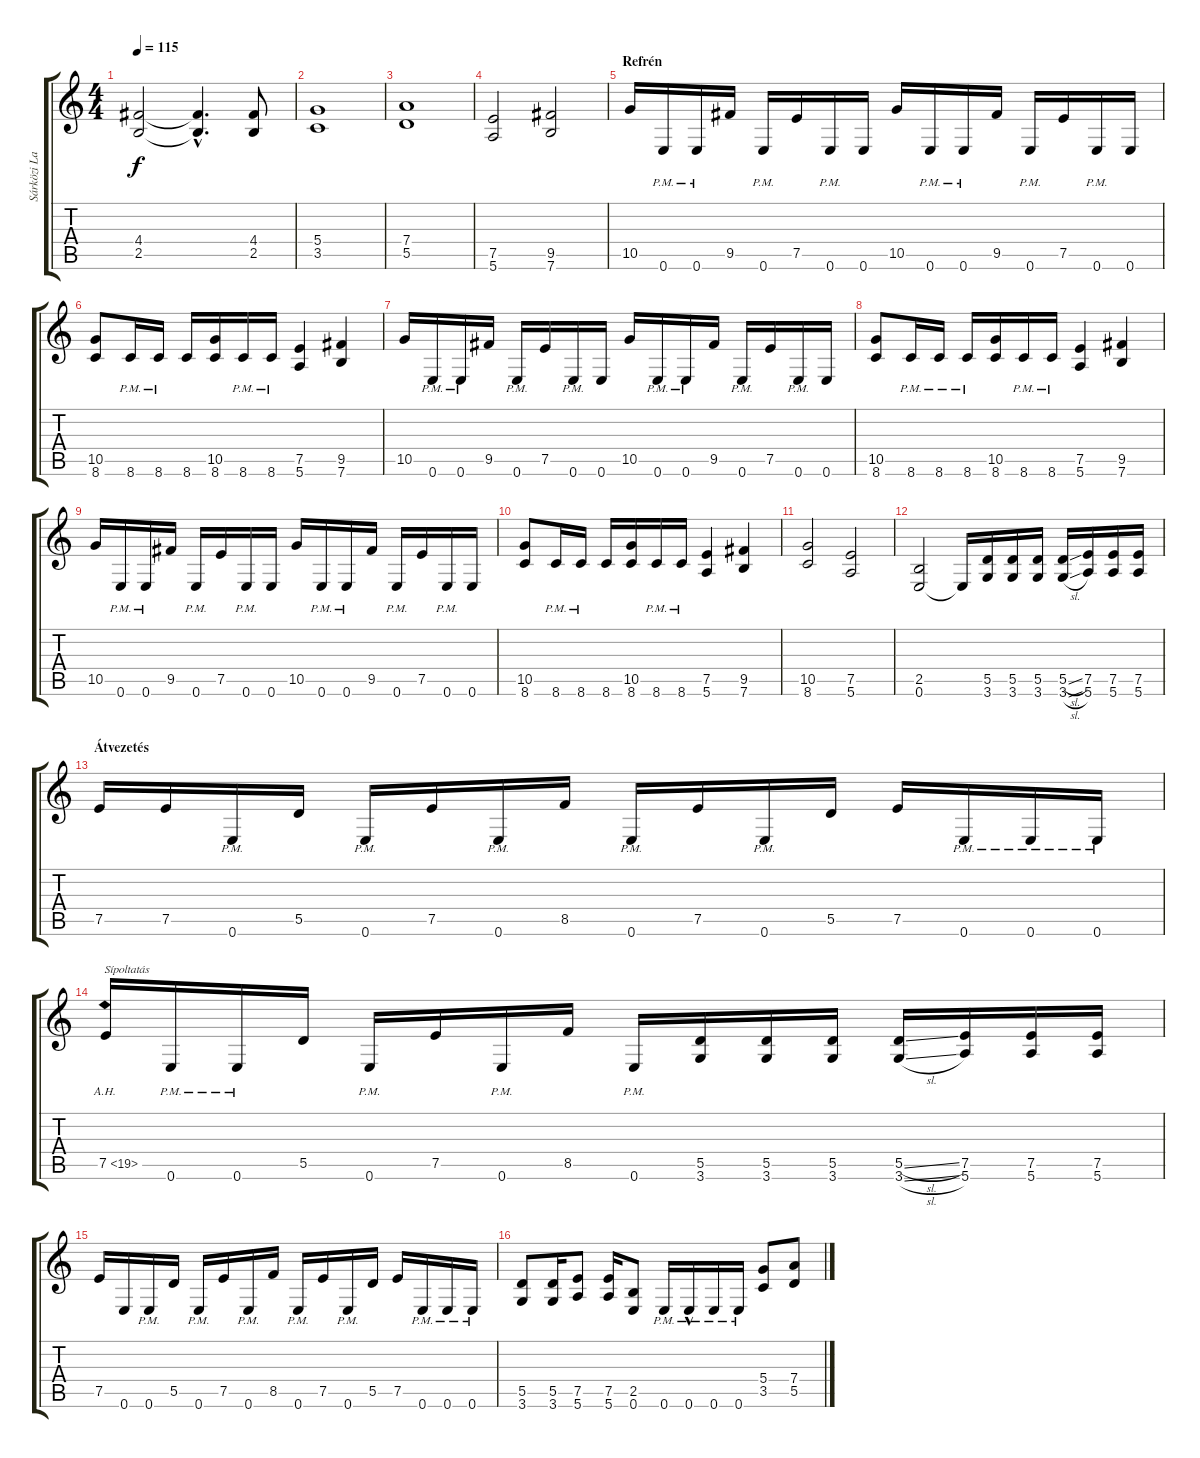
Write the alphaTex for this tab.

\track ("Sárközi Lajos /gitár/" "Sárközi La") {instrument distortionguitar}
\staff {score tabs}
\tuning (E4 B3 G3 D3 A2 E2) {hide}
\ts (4 4)
\tempo 115
\clef g2
\ks c
(4.4 2.5).2{dy f} (4.4{hac t} 2.5{hac t}).4{d} (4.4 2.5).8 |
(5.4 3.5).1 |
(7.4 5.5).1 |
(7.5 5.6).2 (9.5 7.6).2 |
\section ("" "Refrén")
10.5.16 0.6{pm}.16 0.6{pm}.16 9.5.16 0.6{pm}.16 7.5.16 0.6{pm}.16 0.6.16 10.5.16 0.6{pm}.16 0.6{pm}.16 9.5.16 0.6{pm}.16 7.5.16 0.6{pm}.16 0.6.16 |
(10.5 8.6).8 8.6{pm}.16 8.6{pm}.16 8.6.16 (10.5 8.6).16 8.6{pm}.16 8.6{pm}.16 (7.5 5.6).4 (9.5 7.6).4 |
10.5.16 0.6{pm}.16 0.6{pm}.16 9.5.16 0.6{pm}.16 7.5.16 0.6{pm}.16 0.6.16 10.5.16 0.6{pm}.16 0.6{pm}.16 9.5.16 0.6{pm}.16 7.5.16 0.6{pm}.16 0.6.16 |
(10.5 8.6).8 8.6{pm}.16 8.6{pm}.16 8.6{pm}.16 (10.5 8.6).16 8.6{pm}.16 8.6{pm}.16 (7.5 5.6).4 (9.5 7.6).4 |
10.5.16 0.6{pm}.16 0.6{pm}.16 9.5.16 0.6{pm}.16 7.5.16 0.6{pm}.16 0.6.16 10.5.16 0.6{pm}.16 0.6{pm}.16 9.5.16 0.6{pm}.16 7.5.16 0.6{pm}.16 0.6.16 |
(10.5 8.6).8 8.6{pm}.16 8.6{pm}.16 8.6.16 (10.5 8.6).16 8.6{pm}.16 8.6{pm}.16 (7.5 5.6).4 (9.5 7.6).4 |
(10.5 8.6).2 (7.5 5.6).2 |
(2.5 0.6).2 0.6{t}.16 (5.5 3.6).16 (5.5 3.6).16 (5.5 3.6).16 (5.5{sl} 3.6{sl}).16 (7.5 5.6).16 (7.5 5.6).16 (7.5 5.6).16 |
\section ("" "Átvezetés")
7.5.16 7.5.16 0.6{pm}.16 5.5.16 0.6{pm}.16 7.5.16 0.6{pm}.16 8.5.16 0.6{pm}.16 7.5.16 0.6{pm}.16 5.5.16 7.5.16 0.6{pm}.16 0.6{pm}.16 0.6{pm}.16 |
7.5{ah 12}.16{txt "Sípoltatás"} 0.6{pm}.16 0.6{pm}.16 5.5.16 0.6{pm}.16 7.5.16 0.6{pm}.16 8.5.16 0.6{pm}.16 (5.5 3.6).16 (5.5 3.6).16 (5.5 3.6).16 (5.5{sl} 3.6{sl}).16 (7.5 5.6).16 (7.5 5.6).16 (7.5 5.6).16 |
7.5.16 0.6.16 0.6{pm}.16 5.5.16 0.6{pm}.16 7.5.16 0.6{pm}.16 8.5.16 0.6{pm}.16 7.5.16 0.6{pm}.16 5.5.16 7.5.16 0.6{pm}.16 0.6{pm}.16 0.6{pm}.16 |
(5.5 3.6).8 (5.5 3.6).16 (7.5 5.6).8 (7.5 5.6).16 (2.5 0.6).8 0.6{pm}.16 0.6{hac pm}.16 0.6{pm}.16 0.6{pm}.16 (5.4 3.5).8 (7.4 5.5).8
